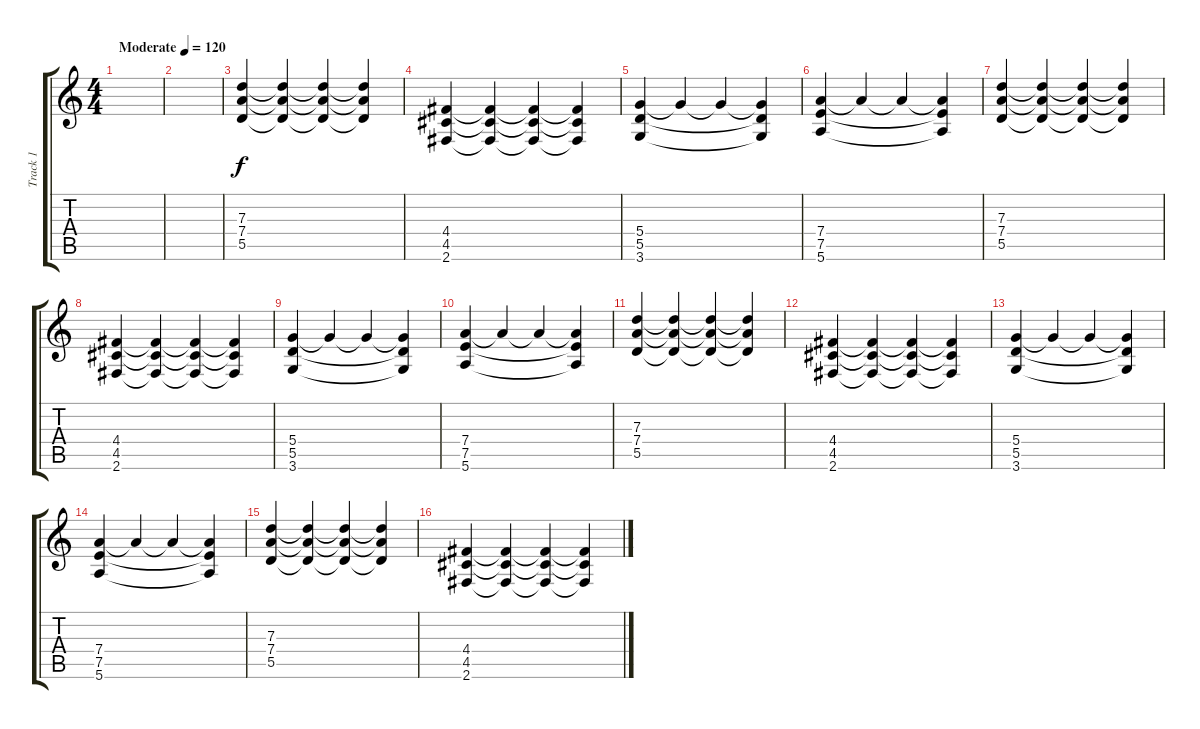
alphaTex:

\track ("Track 1" "Track 1") {instrument distortionguitar}
\staff {score tabs}
\tuning (E4 B3 G3 D3 A2 E2) {hide}
\ts (4 4)
\tempo (120 "Moderate")
\clef g2
\ks c
|
|
(7.3 7.4 5.5).4 (7.3{t} 7.4{t} 5.5{t}).4 (7.3{t} 7.4{t} 5.5{t}).4 (7.3{t} 7.4{t} 5.5{t}).4 |
(4.4 4.5 2.6).4 (4.4{t} 4.5{t} 2.6{t}).4 (4.4{t} 4.5{t} 2.6{t}).4 (4.4{t} 4.5{t} 2.6{t}).4 |
(5.4 5.5 3.6).4 5.4{t}.4 5.4{t}.4 (5.4{t} 5.5{t} 3.6{t}).4 |
(7.4 7.5 5.6).4 7.4{t}.4 7.4{t}.4 (7.4{t} 7.5{t} 5.6{t}).4 |
(7.3 7.4 5.5).4 (7.3{t} 7.4{t} 5.5{t}).4 (7.3{t} 7.4{t} 5.5{t}).4 (7.3{t} 7.4{t} 5.5{t}).4 |
(4.4 4.5 2.6).4 (4.4{t} 4.5{t} 2.6{t}).4 (4.4{t} 4.5{t} 2.6{t}).4 (4.4{t} 4.5{t} 2.6{t}).4 |
(5.4 5.5 3.6).4 5.4{t}.4 5.4{t}.4 (5.4{t} 5.5{t} 3.6{t}).4 |
(7.4 7.5 5.6).4 7.4{t}.4 7.4{t}.4 (7.4{t} 7.5{t} 5.6{t}).4 |
(7.3 7.4 5.5).4 (7.3{t} 7.4{t} 5.5{t}).4 (7.3{t} 7.4{t} 5.5{t}).4 (7.3{t} 7.4{t} 5.5{t}).4 |
(4.4 4.5 2.6).4 (4.4{t} 4.5{t} 2.6{t}).4 (4.4{t} 4.5{t} 2.6{t}).4 (4.4{t} 4.5{t} 2.6{t}).4 |
(5.4 5.5 3.6).4 5.4{t}.4 5.4{t}.4 (5.4{t} 5.5{t} 3.6{t}).4 |
(7.4 7.5 5.6).4 7.4{t}.4 7.4{t}.4 (7.4{t} 7.5{t} 5.6{t}).4 |
(7.3 7.4 5.5).4 (7.3{t} 7.4{t} 5.5{t}).4 (7.3{t} 7.4{t} 5.5{t}).4 (7.3{t} 7.4{t} 5.5{t}).4 |
(4.4 4.5 2.6).4 (4.4{t} 4.5{t} 2.6{t}).4 (4.4{t} 4.5{t} 2.6{t}).4 (4.4{t} 4.5{t} 2.6{t}).4
